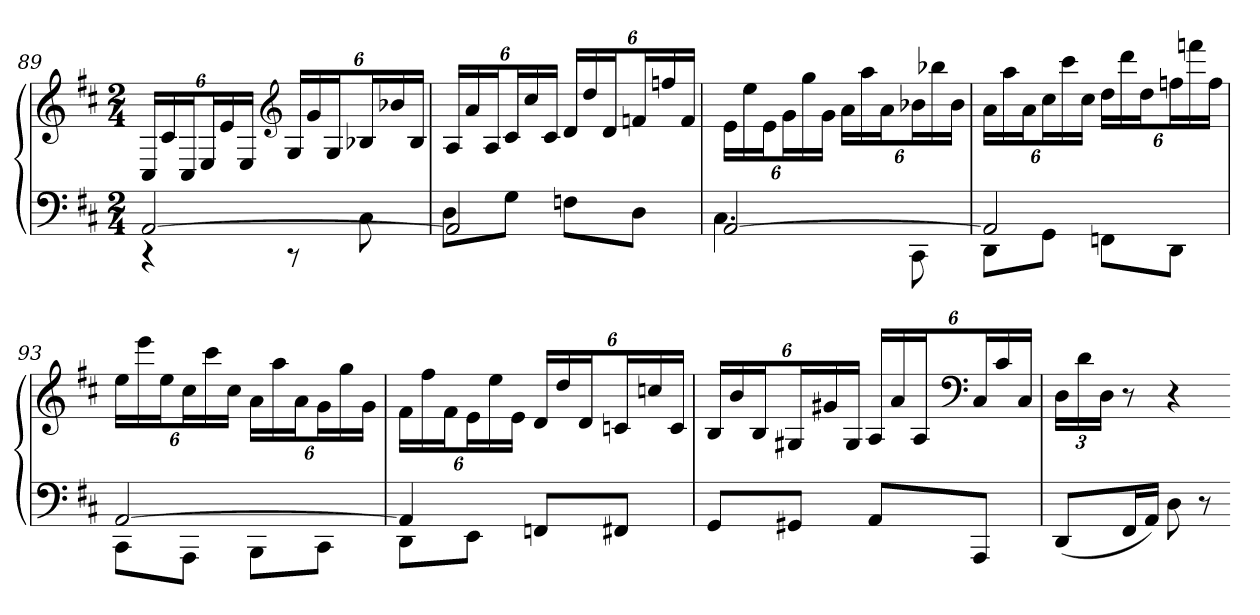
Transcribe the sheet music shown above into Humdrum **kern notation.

**kern	**kern
*part1	*part1
*staff2	*staff1
*clefF4	*clefG2
*k[f#c#]	*k[f#c#]
*D:	*D:
*M2/4	*M2/4
=89	=89
*^	*
[2AA	4r	24C#LL
.	.	24c#
.	.	24C#J
.	.	24EL
.	.	24e
.	.	24EJJ
*	*	*clefG2
.	8r	24GLL
.	.	24g
.	.	24GJ
.	8C#	24B-XL
.	.	24b-X
.	.	24B-JJ
=90	=90	=90
2AA]	8DL	24ALL
.	.	24a
.	.	24AJ
.	8GJ	24c#L
.	.	24cc#
.	.	24c#JJ
.	8FnL	24dLL
.	.	24dd
.	.	24dJ
.	8DJ	24fnL
.	.	24ffn
.	.	24fJJ
=91	=91	=91
[2AA	4.C#	24eLL
.	.	24ee
.	.	24eJ
.	.	24gL
.	.	24gg
.	.	24gJJ
.	.	24aLL
.	.	24aa
.	.	24aJ
.	8CC#	24b-XL
.	.	24bb-X
.	.	24b-JJ
=92	=92	=92
2AA]	8DDL	24aLL
.	.	24aa
.	.	24aJ
.	8GGJ	24cc#L
.	.	24ccc#
.	.	24cc#JJ
.	8FFnL	24ddLL
.	.	24ddd
.	.	24ddJ
.	8DDJ	24ffnL
.	.	24fffn
.	.	24ffJJ
=93	=93	=93
[2AA	8CC#L	24eeLL
.	.	24eee
.	.	24eeJ
.	8AAAJ	24cc#L
.	.	24ccc#
.	.	24cc#JJ
.	8BBBL	24aLL
.	.	24aa
.	.	24aJ
.	8CC#J	24gL
.	.	24gg
.	.	24gJJ
=94	=94	=94
4AA]	8DDL	24f#LL
.	.	24ff#
.	.	24f#J
.	8EEJ	24eL
.	.	24ee
.	.	24eJJ
8FFnL	4ryy	24dLL
.	.	24dd
.	.	24dJ
8FF#XJ	.	24cnL
.	.	24ccn
.	.	24cJJ
*v	*v	*
=95	=95
8GGL	24BLL
.	24b
.	24BJ
8GG#XJ	24G#XL
.	24g#X
.	24G#JJ
8AAL	24ALL
.	24a
.	24AJ
*	*clefF4
8AAAJ	24C#L
.	24c#
.	24C#JJ
=96	=96
(8DDL	24DLL
.	24d
.	24DJJ
16FF#L	8r
16AAJJ)	.
8D	4r
8r	.
=-	=-
*-	*-
